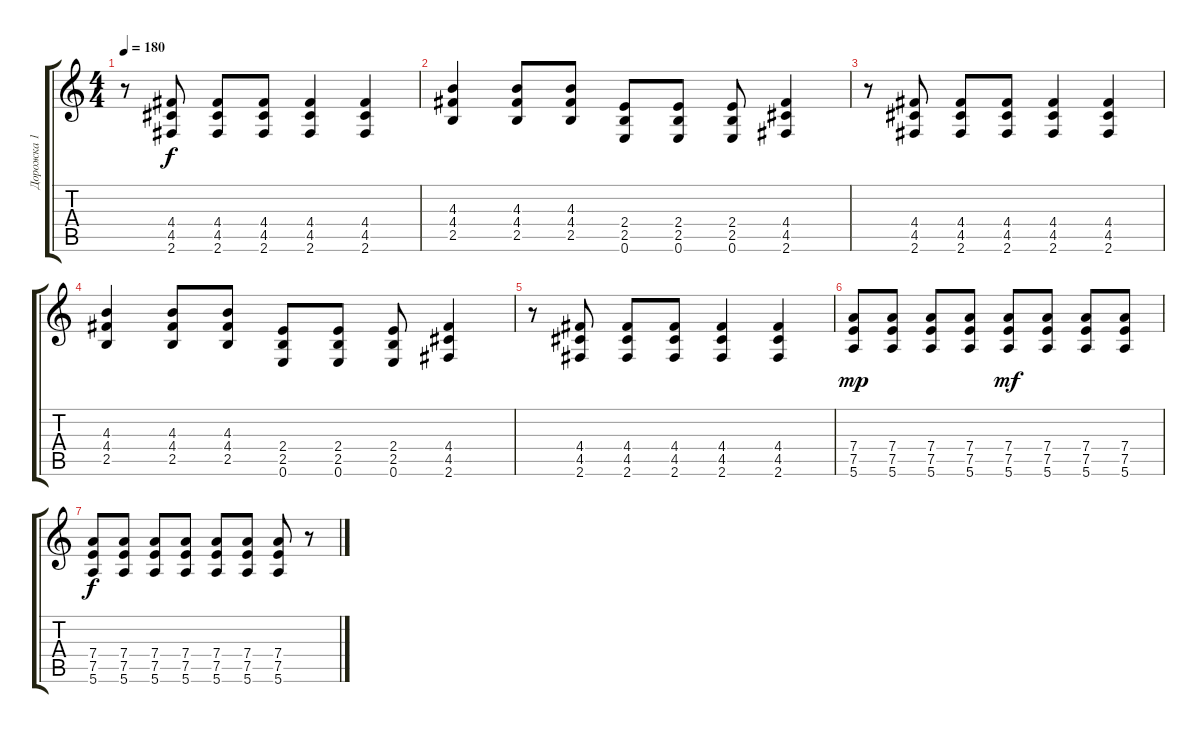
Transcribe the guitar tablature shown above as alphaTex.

\track ("Дорожка 1" "Дорожка 1") {instrument distortionguitar}
\staff {score tabs}
\tuning (E4 B3 G3 D3 A2 E2) {hide}
\ts (4 4)
\tempo 180
\clef g2
\ks c
r.8{dy f} (4.4 4.5 2.6).8 (4.4 4.5 2.6).8 (4.4 4.5 2.6).8 (4.4 4.5 2.6).4 (4.4 4.5 2.6).4 |
(4.3 4.4 2.5).4 (4.3 4.4 2.5).8 (4.3 4.4 2.5).8 (2.4 2.5 0.6).8 (2.4 2.5 0.6).8 (2.4 2.5 0.6).8 (4.4 4.5 2.6).4 |
r.8 (4.4 4.5 2.6).8 (4.4 4.5 2.6).8 (4.4 4.5 2.6).8 (4.4 4.5 2.6).4 (4.4 4.5 2.6).4 |
(4.3 4.4 2.5).4 (4.3 4.4 2.5).8 (4.3 4.4 2.5).8 (2.4 2.5 0.6).8 (2.4 2.5 0.6).8 (2.4 2.5 0.6).8 (4.4 4.5 2.6).4 |
r.8 (4.4 4.5 2.6).8 (4.4 4.5 2.6).8 (4.4 4.5 2.6).8 (4.4 4.5 2.6).4 (4.4 4.5 2.6).4 |
(7.4 7.5 5.6).8{dy mp} (7.4 7.5 5.6).8 (7.4 7.5 5.6).8 (7.4 7.5 5.6).8 (7.4 7.5 5.6).8{dy mf} (7.4 7.5 5.6).8 (7.4 7.5 5.6).8 (7.4 7.5 5.6).8 |
(7.4 7.5 5.6).8{dy f} (7.4 7.5 5.6).8 (7.4 7.5 5.6).8 (7.4 7.5 5.6).8 (7.4 7.5 5.6).8 (7.4 7.5 5.6).8 (7.4 7.5 5.6).8 r.8
